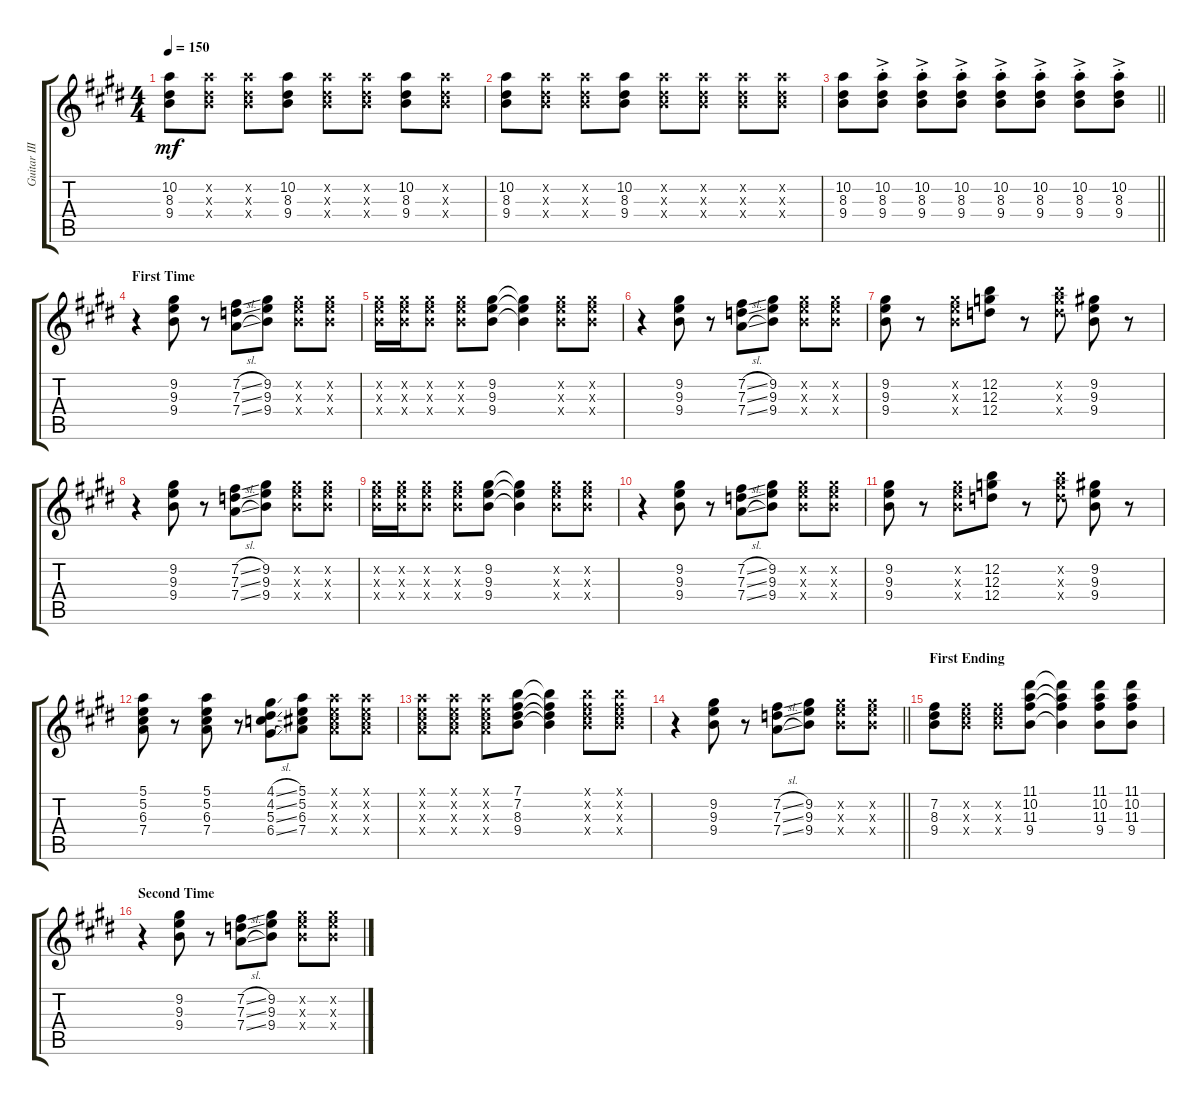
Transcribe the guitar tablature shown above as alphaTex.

\track ("Guitar III" "Guitar III") {instrument overdrivenguitar}
\staff {score tabs}
\tuning (E4 B3 G3 D3 A2 E2) {hide}
\ts (4 4)
\tempo 150
\clef g2
\ks e
(10.2 8.3 9.4).8{dy mf} (10.2{x} 8.3{x} 9.4{x}).8 (10.2{x} 8.3{x} 9.4{x}).8 (10.2 8.3 9.4).8 (10.2{x} 8.3{x} 9.4{x}).8 (10.2{x} 8.3{x} 9.4{x}).8 (10.2 8.3 9.4).8 (10.2{x} 8.3{x} 9.4{x}).8 |
(10.2 8.3 9.4).8 (10.2{x} 8.3{x} 9.4{x}).8 (10.2{x} 8.3{x} 9.4{x}).8 (10.2 8.3 9.4).8 (10.2{x} 8.3{x} 9.4{x}).8 (10.2{x} 8.3{x} 9.4{x}).8 (10.2{x} 8.3{x} 9.4{x}).8 (10.2{x} 8.3{x} 9.4{x}).8 |
\barLineRight lightlight
(10.2 8.3 9.4).8 (10.2{ac st} 8.3{ac st} 9.4{ac st}).8 (10.2{ac st} 8.3{ac st} 9.4{ac st}).8 (10.2{ac st} 8.3{ac st} 9.4{ac st}).8 (10.2{ac st} 8.3{ac st} 9.4{ac st}).8 (10.2{ac st} 8.3{ac st} 9.4{ac st}).8 (10.2{ac st} 8.3{ac st} 9.4{ac st}).8 (10.2{ac st} 8.3{ac st} 9.4{ac st}).8 |
\section ("" "First Time")
r.4 (9.2 9.3 9.4).8 r.8 (7.2{sl} 7.3{sl} 7.4{sl}).8 (9.2 9.3 9.4).8 (9.2{x} 9.3{x} 9.4{x}).8 (9.2{x} 9.3{x} 9.4{x}).8 |
(9.2{x} 9.3{x} 9.4{x}).16 (9.2{x} 9.3{x} 9.4{x}).16 (9.2{x} 9.3{x} 9.4{x}).8 (9.2{x} 9.3{x} 9.4{x}).8 (9.2 9.3 9.4).8 (9.2{t} 9.3{t} 9.4{t}).4 (9.2{x} 9.3{x} 9.4{x}).8 (9.2{x} 9.3{x} 9.4{x}).8 |
r.4 (9.2 9.3 9.4).8 r.8 (7.2{sl} 7.3{sl} 7.4{sl}).8 (9.2 9.3 9.4).8 (9.2{x} 9.3{x} 9.4{x}).8 (9.2{x} 9.3{x} 9.4{x}).8 |
(9.2 9.3 9.4).8 r.8 (9.2{x} 9.3{x} 9.4{x}).8 (12.2 12.3 12.4).8 r.8 (12.2{x} 12.3{x} 12.4{x}).8 (9.2 9.3 9.4).8 r.8 |
r.4 (9.2 9.3 9.4).8 r.8 (7.2{sl} 7.3{sl} 7.4{sl}).8 (9.2 9.3 9.4).8 (9.2{x} 9.3{x} 9.4{x}).8 (9.2{x} 9.3{x} 9.4{x}).8 |
(9.2{x} 9.3{x} 9.4{x}).16 (9.2{x} 9.3{x} 9.4{x}).16 (9.2{x} 9.3{x} 9.4{x}).8 (9.2{x} 9.3{x} 9.4{x}).8 (9.2 9.3 9.4).8 (9.2{t} 9.3{t} 9.4{t}).4 (9.2{x} 9.3{x} 9.4{x}).8 (9.2{x} 9.3{x} 9.4{x}).8 |
r.4 (9.2 9.3 9.4).8 r.8 (7.2{sl} 7.3{sl} 7.4{sl}).8 (9.2 9.3 9.4).8 (9.2{x} 9.3{x} 9.4{x}).8 (9.2{x} 9.3{x} 9.4{x}).8 |
(9.2 9.3 9.4).8 r.8 (9.2{x} 9.3{x} 9.4{x}).8 (12.2 12.3 12.4).8 r.8 (12.2{x} 12.3{x} 12.4{x}).8 (9.2 9.3 9.4).8 r.8 |
(5.1 5.2 6.3 7.4).8 r.8 (5.1 5.2 6.3 7.4).8 r.8 (4.1{sl} 4.2{sl} 5.3{sl} 6.4{sl}).8 (5.1 5.2 6.3 7.4).8 (5.1{x} 5.2{x} 6.3{x} 7.4{x}).8 (5.1{x} 5.2{x} 6.3{x} 7.4{x}).8 |
(5.1{x} 5.2{x} 6.3{x} 7.4{x}).8 (5.1{x} 5.2{x} 6.3{x} 7.4{x}).8 (5.1{x} 5.2{x} 6.3{x} 7.4{x}).8 (7.1 7.2 8.3 9.4).8 (7.1{t} 7.2{t} 8.3{t} 9.4{t}).4 (7.1{x} 7.2{x} 8.3{x} 9.4{x}).8 (7.1{x} 7.2{x} 8.3{x} 9.4{x}).8 |
\barLineRight lightlight
r.4 (9.2 9.3 9.4).8 r.8 (7.2{sl} 7.3{sl} 7.4{sl}).8 (9.2 9.3 9.4).8 (9.2{x} 9.3{x} 9.4{x}).8 (9.2{x} 9.3{x} 9.4{x}).8 |
\section ("" "First Ending")
(7.2 8.3 9.4).8 (7.2{x} 8.3{x} 9.4{x}).8 (7.2{x} 8.3{x} 9.4{x}).8 (11.1 10.2 11.3 9.4).8 (11.1{t} 10.2{t} 11.3{t} 9.4{t}).4 (11.1 10.2 11.3 9.4).8 (11.1 10.2 11.3 9.4).8 |
\section ("" "Second Time")
r.4 (9.2 9.3 9.4).8 r.8 (7.2{sl} 7.3{sl} 7.4{sl}).8 (9.2 9.3 9.4).8 (9.2{x} 9.3{x} 9.4{x}).8 (9.2{x} 9.3{x} 9.4{x}).8
